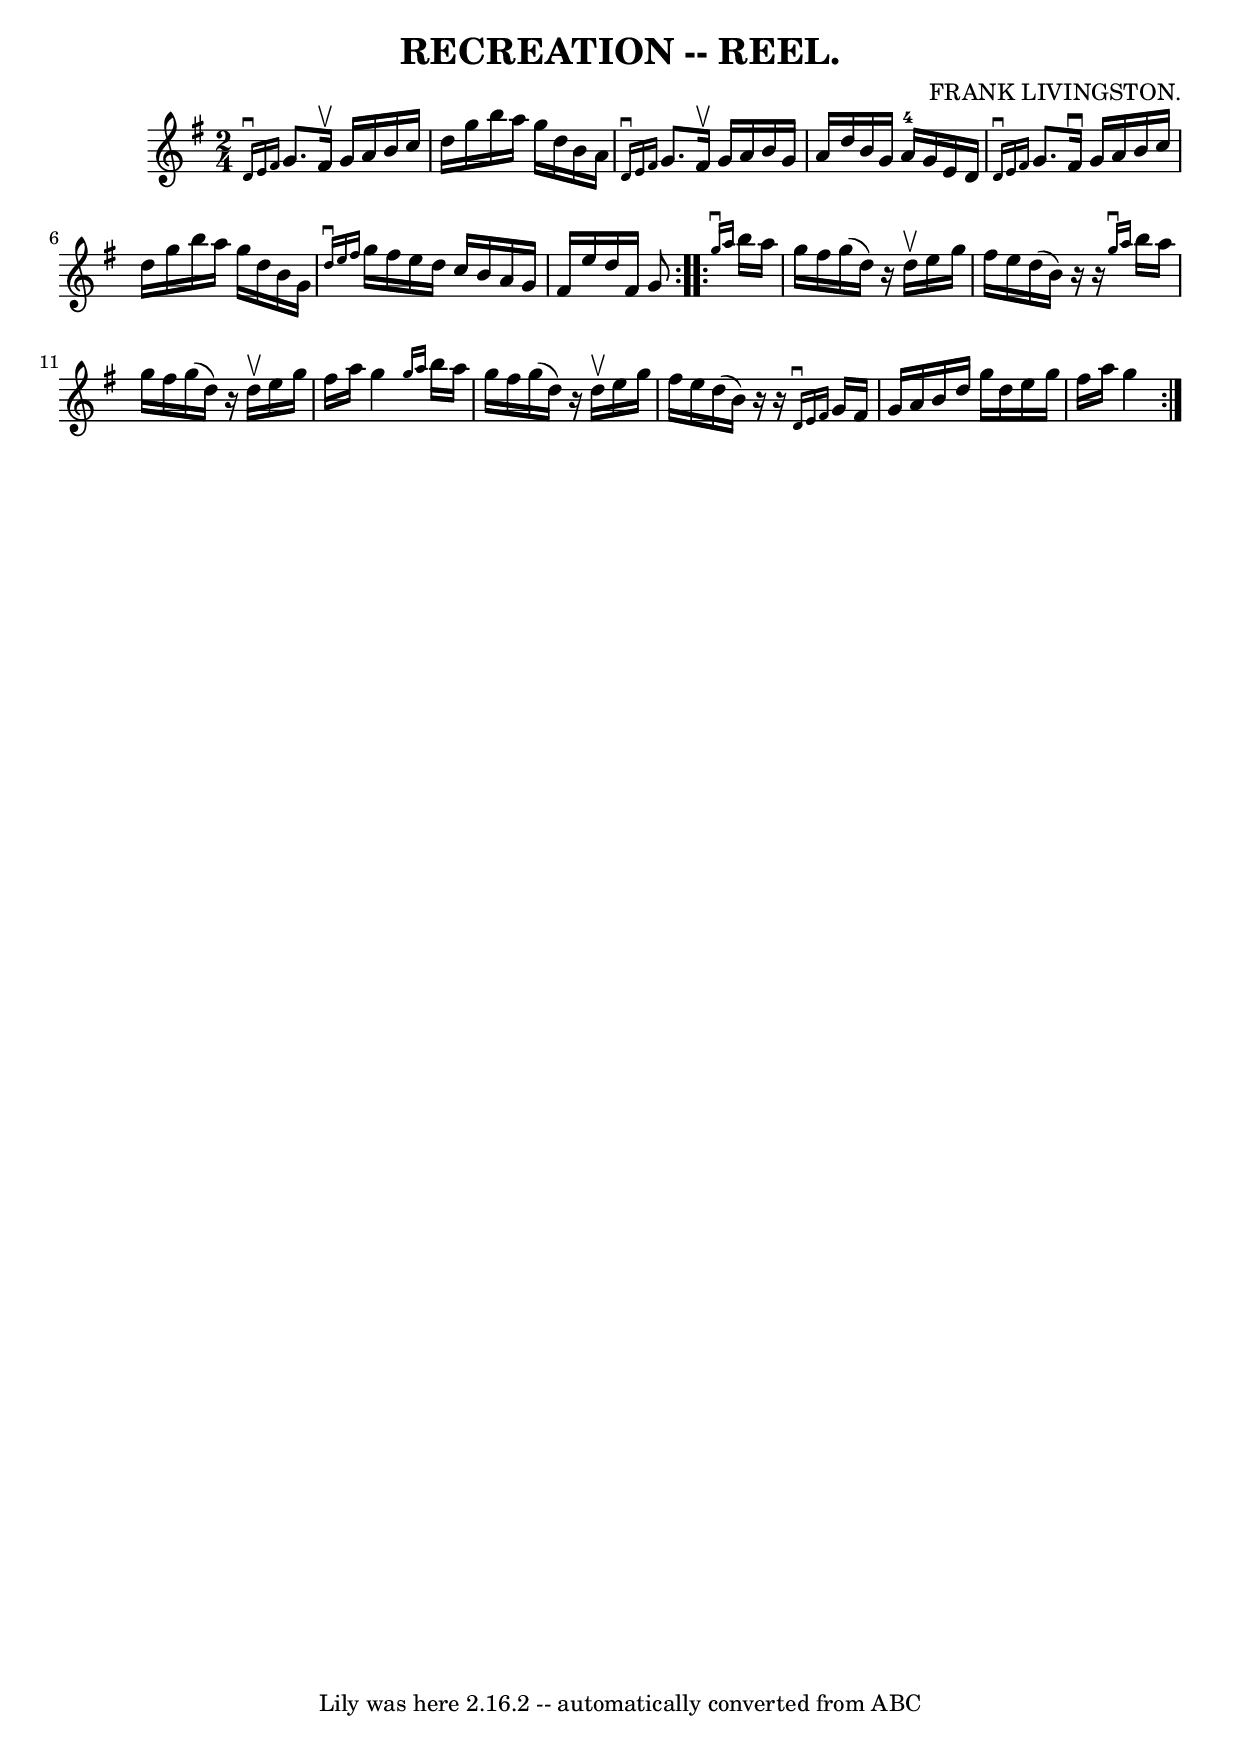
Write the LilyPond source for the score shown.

\version "2.16.2"
\include "Mammoth.ily"
\header {
  %% book = "Coles 43.4"
  composer = "FRANK LIVINGSTON."
  crossRefNumber = "1"
  footnotes = ""
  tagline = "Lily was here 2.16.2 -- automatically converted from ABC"
  title = "RECREATION -- REEL."

}
voicedefault =  {



  \repeat volta 2 {

    \time 2/4 
    \key g \major   \grace { d'16^\downbow e'16 fis'16  
			   } g'8. 
    fis'16^\upbow g'16 a'16 b'16 c''16  |
    d''16 g''16    
    b''16 a''16 g''16 d''16 b'16 a'16  |
    \grace { d'16 
	     ^\downbow e'16 fis'16  
	   } g'8. fis'16^\upbow g'16 a'16 b'16   
    g'16  |
    a'16 d''16 b'16 g'16 a'16-4 g'16 e'16   
    d'16  |
    \grace { d'16^\downbow e'16 fis'16  
	   } g'8.    
    fis'16^\downbow g'16 a'16 b'16 c''16  |
    d''16 g''16    
    b''16 a''16 g''16 d''16 b'16 g'16  |
    \grace { d''16 
	     ^\downbow e''16 fis''16  
	   } g''16 fis''16 e''16 d''16 c''16   
    b'16 a'16 g'16  |
    fis'16 e''16 d''16 fis'16 g'8    

  }     
  \repeat volta 2 {
    \grace { g''16^\downbow a''16  
	   } b''16    
    a''16 g''16 fis''16 g''16 (d''16)   r16 d''16^\upbow |
    
    e''16 g''16 fis''16 e''16 d''16 (b'16)   r16   r16 |
    
    \grace { g''16^\downbow a''16  
	   } b''16 a''16 g''16 fis''16   
    g''16 (d''16)   r16 d''16^\upbow |
    e''16 g''16 fis''16 
    a''16 g''4  |
    \grace { g''16 a''16  
	   } b''16 a''16   
    g''16 fis''16 g''16 (d''16)   r16 d''16^\upbow |
    e''16 
    g''16 fis''16 e''16 d''16 (b'16)   r16   r16 |
    
    \grace { d'16^\downbow e'16 fis'16  
	   } g'16 fis'16 g'16 a'16 
    b'16 d''16 g''16 d''16  |
    e''16 g''16 fis''16    
    a''16 g''4  
  }   

}

\score{
  <<

    \context Staff="default"
    {
      \voicedefault 
      
    }

  >>
  \layout {
    
  }
  \midi {
  }

}
